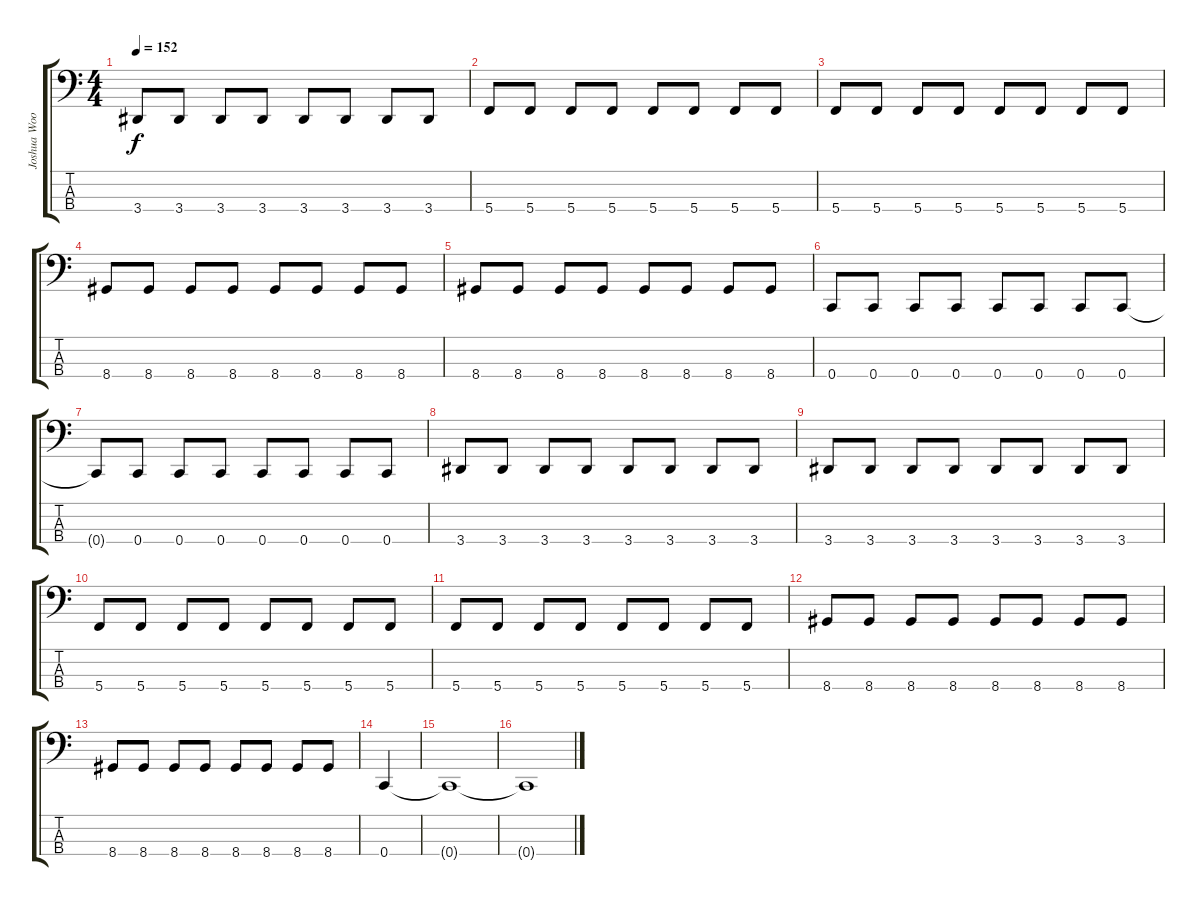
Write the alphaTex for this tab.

\track ("Joshua Woodward" "Joshua Woo") {instrument electricbassfinger}
\staff {score tabs}
\tuning (F2 C2 G1 C1) {hide}
\ts (4 4)
\tempo 152
\clef f4
\ks c
3.4{t}.8{dy f} 3.4.8 3.4.8 3.4.8 3.4.8 3.4.8 3.4.8 3.4.8 |
5.4.8 5.4.8 5.4.8 5.4.8 5.4.8 5.4.8 5.4.8 5.4.8 |
5.4.8 5.4.8 5.4.8 5.4.8 5.4.8 5.4.8 5.4.8 5.4.8 |
8.4.8 8.4.8 8.4.8 8.4.8 8.4.8 8.4.8 8.4.8 8.4.8 |
8.4.8 8.4.8 8.4.8 8.4.8 8.4.8 8.4.8 8.4.8 8.4.8 |
0.4.8 0.4.8 0.4.8 0.4.8 0.4.8 0.4.8 0.4.8 0.4.8 |
0.4{t}.8 0.4.8 0.4.8 0.4.8 0.4.8 0.4.8 0.4.8 0.4.8 |
3.4.8 3.4.8 3.4.8 3.4.8 3.4.8 3.4.8 3.4.8 3.4.8 |
3.4.8 3.4.8 3.4.8 3.4.8 3.4.8 3.4.8 3.4.8 3.4.8 |
5.4.8 5.4.8 5.4.8 5.4.8 5.4.8 5.4.8 5.4.8 5.4.8 |
5.4.8 5.4.8 5.4.8 5.4.8 5.4.8 5.4.8 5.4.8 5.4.8 |
8.4.8 8.4.8 8.4.8 8.4.8 8.4.8 8.4.8 8.4.8 8.4.8 |
8.4.8 8.4.8 8.4.8 8.4.8 8.4.8 8.4.8 8.4.8 8.4.8 |
0.4.4 |
0.4{t}.1 |
0.4{t}.1
